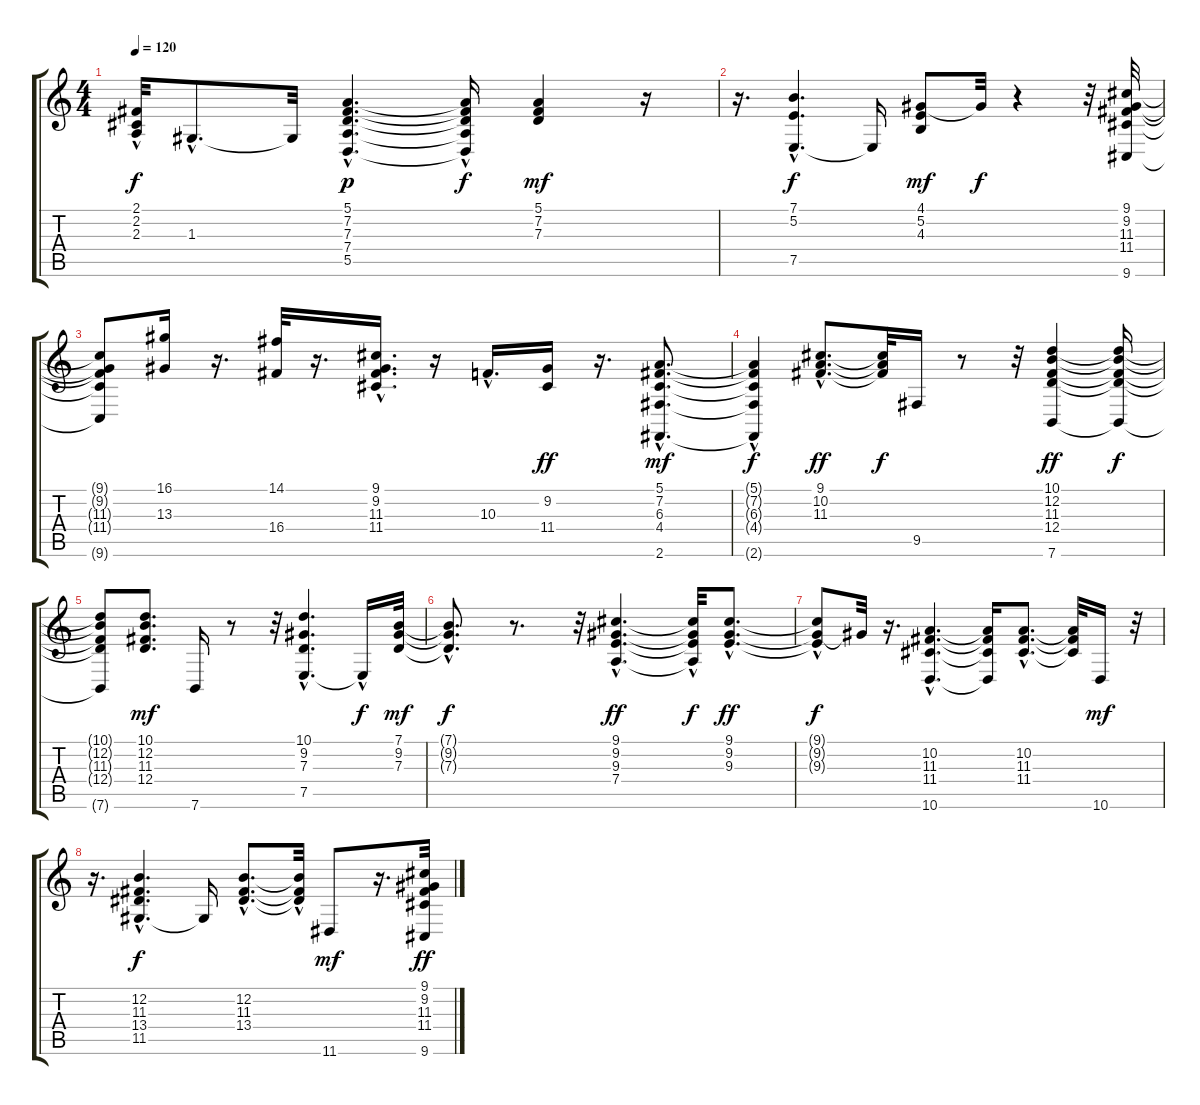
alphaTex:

\track "" {instrument acousticgrandpiano}
\staff {score tabs}
\tuning (E4 B3 G3 D3 A2 E2) {hide}
\ts (4 4)
\tempo 120
\clef g2
\ks c
(2.1{hac t} 2.2{t} 2.3{t}).32{dy f} 1.3{hac}.8{d} 1.3{t}.32 (5.1{hac} 7.2{hac} 7.3{hac} 7.4{hac} 5.5{hac}).4{d dy p} (5.1{t} 7.2{t} 7.3{t} 7.4{t} 5.5{hac t}).16{dy f} (5.1 7.2 7.3).4{dy mf} r.16 |
r.16{d} (7.1 5.2 7.5{hac}).4{d dy f} 7.5{t}.16 (4.1 5.2 4.3).8{dy mf} 4.1{t}.32{dy f} r.4 r.32 (9.1 9.2 11.3 11.4 9.6).32 |
(9.1{t} 9.2{t} 11.3{t} 11.4{t} 9.6{t}).8 (16.1 13.3).16 r.16{d} (14.1 16.4).32 r.16{d} (9.1{hac} 9.2{hac} 11.3 11.4{hac}).16{d} r.16 10.3{hac}.16{d} (9.2 11.4).16{dy ff} r.16{d} (5.1{hac} 7.2{hac} 6.3{hac} 4.4{hac} 2.6{hac}).8{d dy mf} |
(5.1{t} 7.2{t} 6.3{t} 4.4{hac t} 2.6{hac t}).4{dy f} (9.1{hac} 10.2{hac} 11.3{hac}).8{d dy ff} (9.1{t} 10.2{t} 11.3{t}).32{dy f} 9.5.16 r.8 r.32 (10.1 12.2 11.3 12.4 7.6).4{dy ff} (10.1{t} 12.2{t} 11.3{t} 12.4{t} 7.6{t}).16{dy f} |
(10.1{t} 12.2{t} 11.3{t} 12.4{t} 7.6{t}).8 (10.1 12.2 11.3 12.4).8{d dy mf} 7.6.16 r.8 r.32 (10.1 9.2{hac} 7.3 7.5{hac}).4{d} 7.5{hac t}.16{dy f} (7.1 9.2 7.3).32{dy mf} |
(7.1{hac t} 9.2{hac t} 7.3{t}).8{d dy f} r.8{d} r.32 (9.1{hac} 9.2{hac} 9.3{hac} 7.4{hac}).4{d dy ff} (9.1{t} 9.2{t} 9.3{t} 7.4{hac t}).32{dy f} (9.1{hac} 9.2{hac} 9.3{hac}).8{d dy ff} |
(9.1{t} 9.2{t} 9.3{hac t}).8{dy f} 9.2{t}.32 r.16{d} (10.2{hac} 11.3{hac} 11.4{hac} 10.6{hac}).4{d} (10.2{t} 11.3{t} 11.4{t} 10.6{t}).16 (10.2{hac} 11.3{hac} 11.4{hac}).8{d} (10.2{t} 11.3{t} 11.4{t}).32 10.6.16{dy mf} r.32 |
r.16{d} (12.2{hac} 11.3{hac} 13.4 11.5{hac}).4{d dy f} 11.5{t}.16 (12.2{hac} 11.3{hac} 13.4{hac}).8{d} (12.2{hac t} 11.3{t} 13.4{t}).32 11.6.8{dy mf} r.16{d} (9.1 9.2 11.3 11.4 9.6).32{dy ff}
